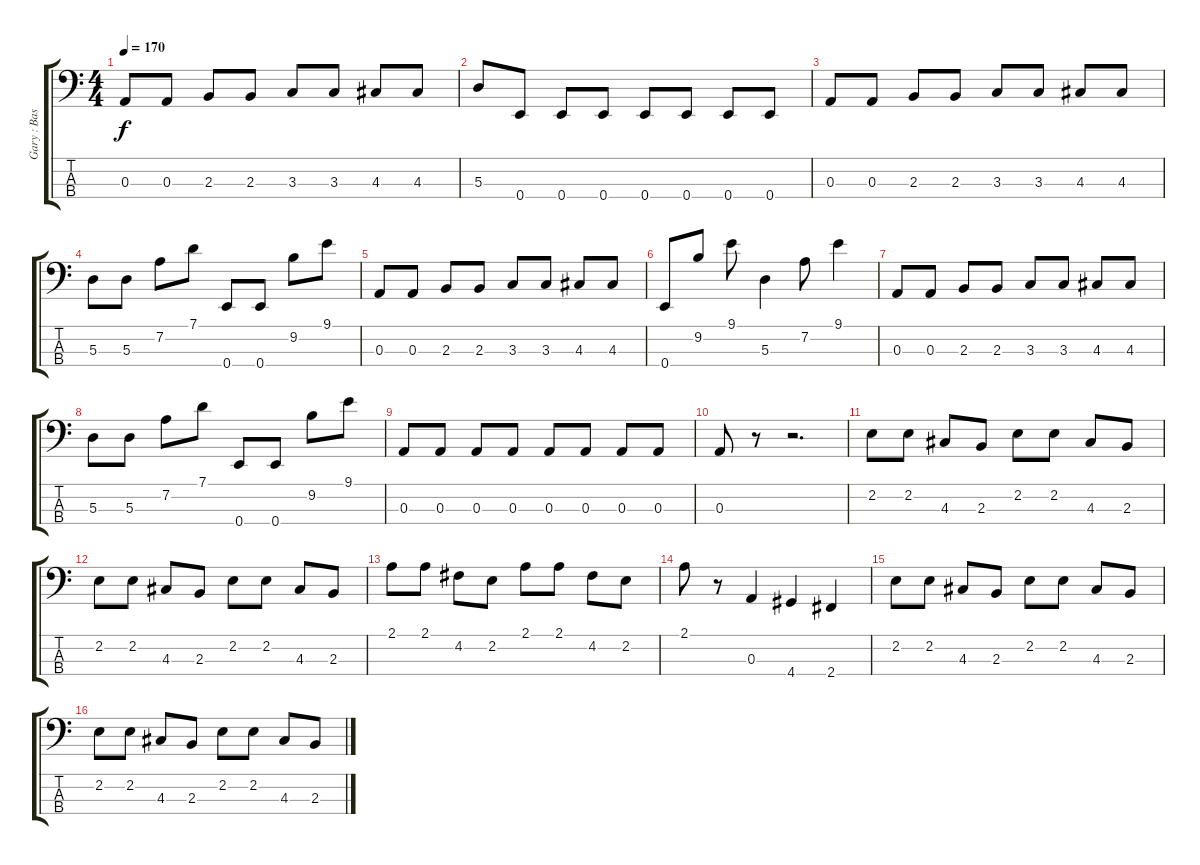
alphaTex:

\track ("Gary : Bass" "Gary : Bas") {instrument electricbasspick}
\staff {score tabs}
\tuning (G2 D2 A1 E1) {hide}
\ts (4 4)
\tempo 170
\clef f4
\ks c
0.3.8{dy f} 0.3.8 2.3.8 2.3.8 3.3.8 3.3.8 4.3.8 4.3.8 |
5.3.8 0.4.8 0.4.8 0.4.8 0.4.8 0.4.8 0.4.8 0.4.8 |
0.3.8 0.3.8 2.3.8 2.3.8 3.3.8 3.3.8 4.3.8 4.3.8 |
5.3.8 5.3.8 7.2.8 7.1.8 0.4.8 0.4.8 9.2.8 9.1.8 |
0.3.8 0.3.8 2.3.8 2.3.8 3.3.8 3.3.8 4.3.8 4.3.8 |
0.4.8 9.2.8 9.1.8 5.3.4 7.2.8 9.1.4 |
0.3.8 0.3.8 2.3.8 2.3.8 3.3.8 3.3.8 4.3.8 4.3.8 |
5.3.8 5.3.8 7.2.8 7.1.8 0.4.8 0.4.8 9.2.8 9.1.8 |
0.3.8 0.3.8 0.3.8 0.3.8 0.3.8 0.3.8 0.3.8 0.3.8 |
0.3.8 r.8 r.2{d} |
2.2.8 2.2.8 4.3.8 2.3.8 2.2.8 2.2.8 4.3.8 2.3.8 |
2.2.8 2.2.8 4.3.8 2.3.8 2.2.8 2.2.8 4.3.8 2.3.8 |
2.1.8 2.1.8 4.2.8 2.2.8 2.1.8 2.1.8 4.2.8 2.2.8 |
2.1.8 r.8 0.3.4 4.4.4 2.4.4 |
2.2.8 2.2.8 4.3.8 2.3.8 2.2.8 2.2.8 4.3.8 2.3.8 |
2.2.8 2.2.8 4.3.8 2.3.8 2.2.8 2.2.8 4.3.8 2.3.8
